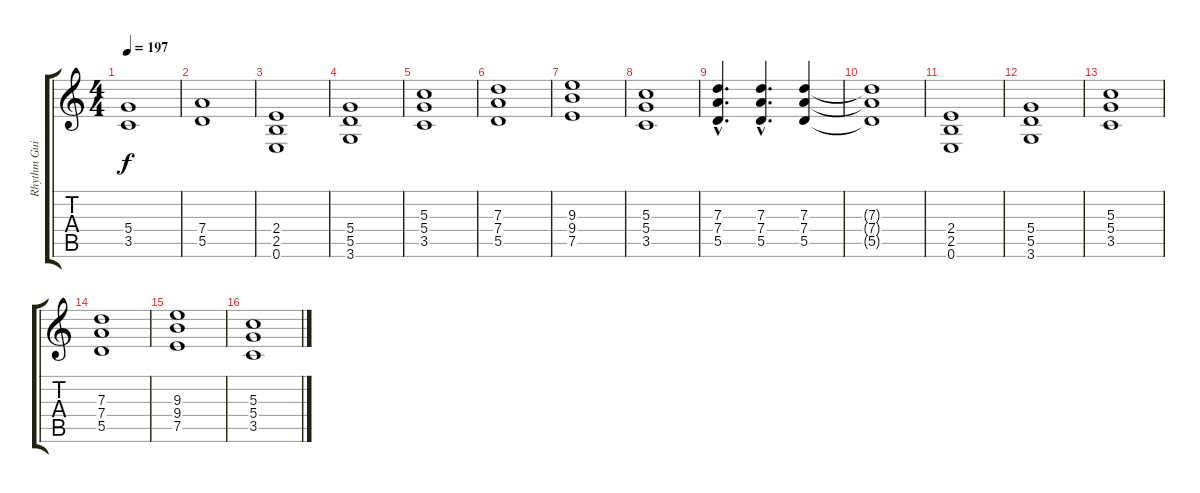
\track ("Rhythm Guitar 2" "Rhythm Gui") {instrument distortionguitar}
\staff {score tabs}
\tuning (E4 B3 G3 D3 A2 E2) {hide}
\ts (4 4)
\tempo 197
\clef g2
\ks c
(5.4 3.5).1{dy f} |
(7.4 5.5).1 |
(2.4 2.5 0.6).1 |
(5.4 5.5 3.6).1 |
(5.3 5.4 3.5).1 |
(7.3 7.4 5.5).1 |
(9.3 9.4 7.5).1 |
(5.3 5.4 3.5).1 |
(7.3{hac} 7.4{hac} 5.5{hac}).4{d} (7.3{hac} 7.4{hac} 5.5{hac}).4{d} (7.3 7.4 5.5).4 |
(7.3{t} 7.4{t} 5.5{t}).1 |
(2.4 2.5 0.6).1 |
(5.4 5.5 3.6).1 |
(5.3 5.4 3.5).1 |
(7.3 7.4 5.5).1 |
(9.3 9.4 7.5).1 |
(5.3 5.4 3.5).1
